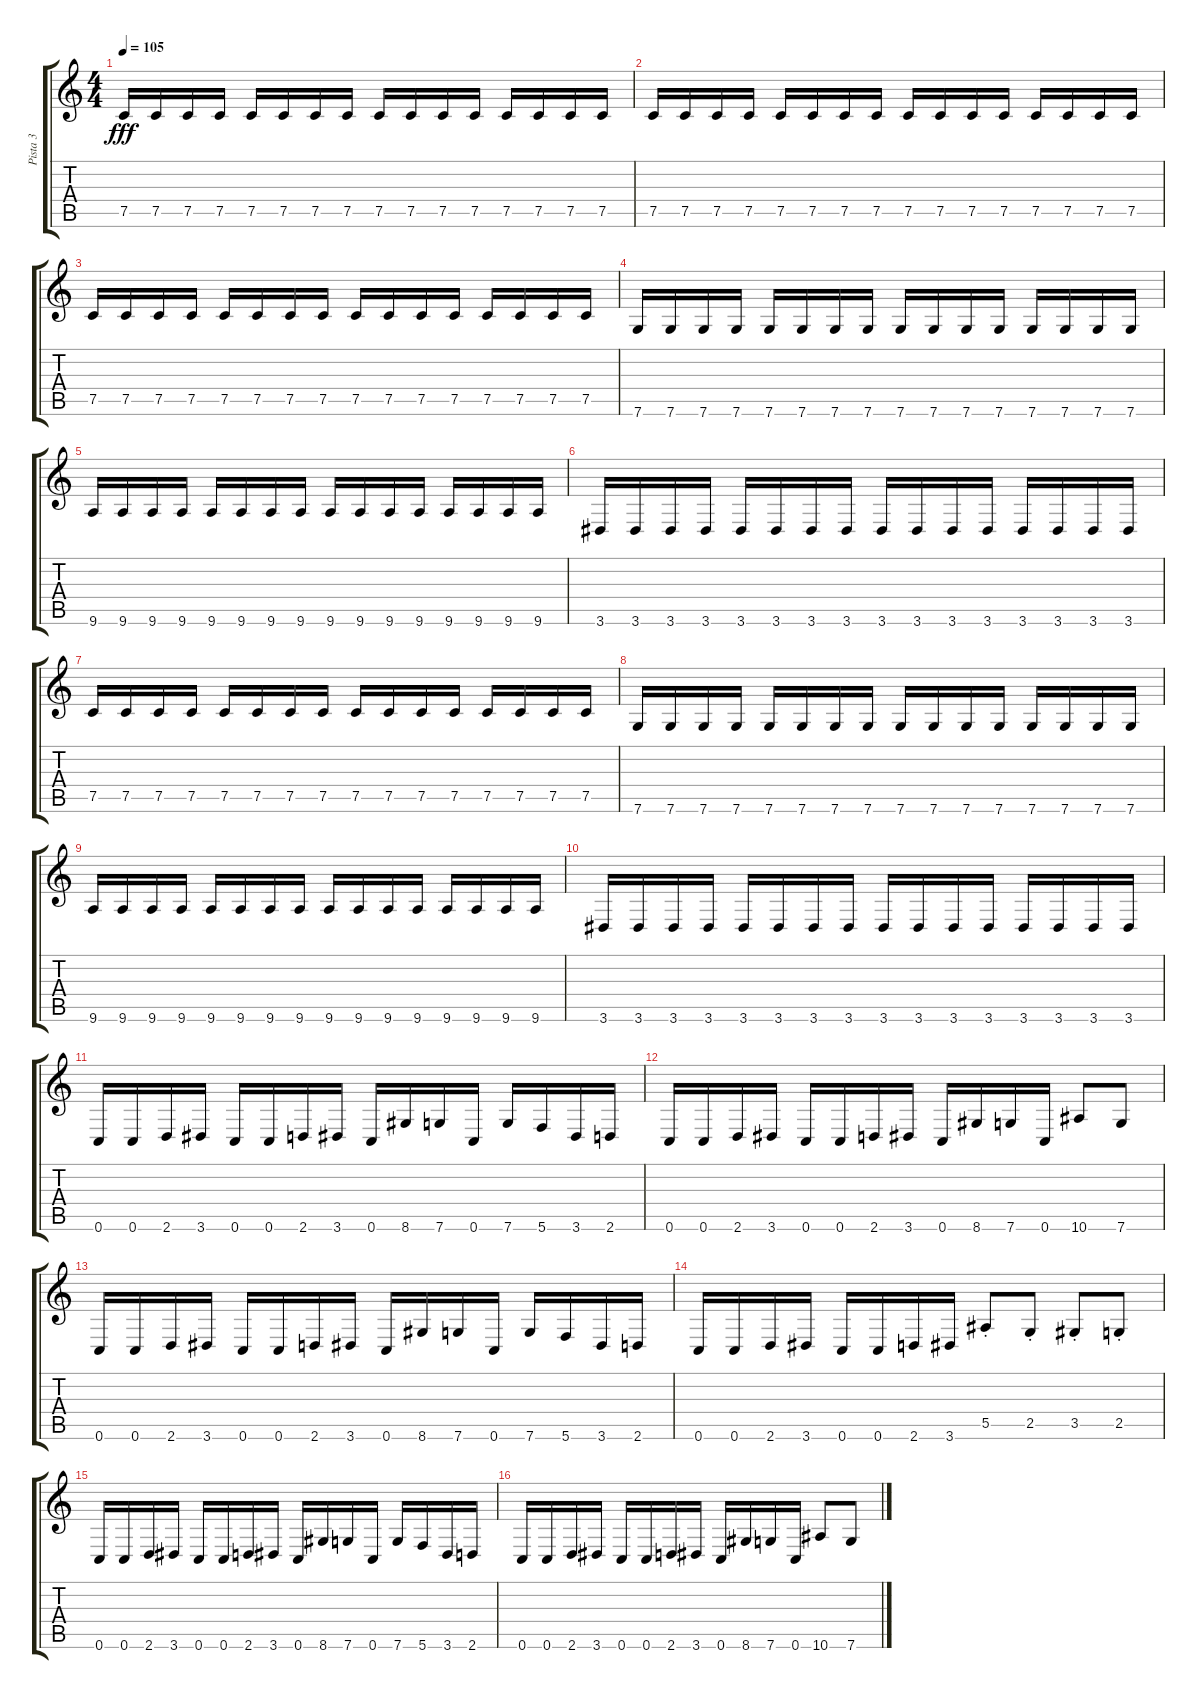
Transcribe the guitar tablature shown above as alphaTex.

\track ("Pista 3" "Pista 3") {instrument electricbassfinger}
\staff {score tabs}
\tuning (C4 G3 Eb3 Bb2 F2 C2) {hide}
\ts (4 4)
\tempo 105
\clef g2
\ks c
7.5.16{dy fff} 7.5.16 7.5.16 7.5.16 7.5.16 7.5.16 7.5.16 7.5.16 7.5.16 7.5.16 7.5.16 7.5.16 7.5.16 7.5.16 7.5.16 7.5.16 |
7.5.16 7.5.16 7.5.16 7.5.16 7.5.16 7.5.16 7.5.16 7.5.16 7.5.16 7.5.16 7.5.16 7.5.16 7.5.16 7.5.16 7.5.16 7.5.16 |
7.5.16 7.5.16 7.5.16 7.5.16 7.5.16 7.5.16 7.5.16 7.5.16 7.5.16 7.5.16 7.5.16 7.5.16 7.5.16 7.5.16 7.5.16 7.5.16 |
7.6.16 7.6.16 7.6.16 7.6.16 7.6.16 7.6.16 7.6.16 7.6.16 7.6.16 7.6.16 7.6.16 7.6.16 7.6.16 7.6.16 7.6.16 7.6.16 |
9.6.16 9.6.16 9.6.16 9.6.16 9.6.16 9.6.16 9.6.16 9.6.16 9.6.16 9.6.16 9.6.16 9.6.16 9.6.16 9.6.16 9.6.16 9.6.16 |
3.6.16 3.6.16 3.6.16 3.6.16 3.6.16 3.6.16 3.6.16 3.6.16 3.6.16 3.6.16 3.6.16 3.6.16 3.6.16 3.6.16 3.6.16 3.6.16 |
7.5.16 7.5.16 7.5.16 7.5.16 7.5.16 7.5.16 7.5.16 7.5.16 7.5.16 7.5.16 7.5.16 7.5.16 7.5.16 7.5.16 7.5.16 7.5.16 |
7.6.16 7.6.16 7.6.16 7.6.16 7.6.16 7.6.16 7.6.16 7.6.16 7.6.16 7.6.16 7.6.16 7.6.16 7.6.16 7.6.16 7.6.16 7.6.16 |
9.6.16 9.6.16 9.6.16 9.6.16 9.6.16 9.6.16 9.6.16 9.6.16 9.6.16 9.6.16 9.6.16 9.6.16 9.6.16 9.6.16 9.6.16 9.6.16 |
3.6.16 3.6.16 3.6.16 3.6.16 3.6.16 3.6.16 3.6.16 3.6.16 3.6.16 3.6.16 3.6.16 3.6.16 3.6.16 3.6.16 3.6.16 3.6.16 |
0.6.16 0.6.16 2.6.16 3.6.16 0.6.16 0.6.16 2.6.16 3.6.16 0.6.16 8.6.16 7.6.16 0.6.16 7.6.16 5.6.16 3.6.16 2.6.16 |
0.6.16 0.6.16 2.6.16 3.6.16 0.6.16 0.6.16 2.6.16 3.6.16 0.6.16 8.6.16 7.6.16 0.6.16 10.6.8 7.6.8 |
0.6.16 0.6.16 2.6.16 3.6.16 0.6.16 0.6.16 2.6.16 3.6.16 0.6.16 8.6.16 7.6.16 0.6.16 7.6.16 5.6.16 3.6.16 2.6.16 |
0.6.16 0.6.16 2.6.16 3.6.16 0.6.16 0.6.16 2.6.16 3.6.16 5.5{st}.8 2.5{st}.8 3.5{st}.8 2.5{st}.8 |
0.6.16 0.6.16 2.6.16 3.6.16 0.6.16 0.6.16 2.6.16 3.6.16 0.6.16 8.6.16 7.6.16 0.6.16 7.6.16 5.6.16 3.6.16 2.6.16 |
0.6.16 0.6.16 2.6.16 3.6.16 0.6.16 0.6.16 2.6.16 3.6.16 0.6.16 8.6.16 7.6.16 0.6.16 10.6.8 7.6.8
